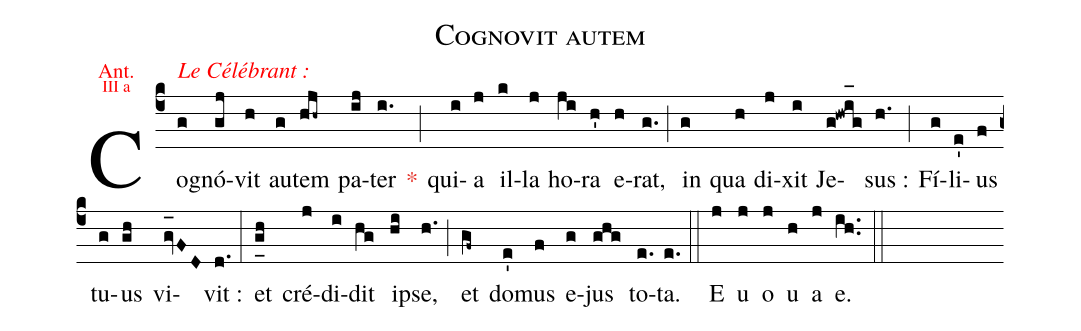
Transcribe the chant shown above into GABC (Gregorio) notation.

name:Cognovit autem;
office-part:Antiphona;
annotation: {\color{red}\footnotesize Ant.};
annotation: {\color{red}\scriptsize III a};
%%
(c4) Co<alt>{\textcolor{red}{Le Célébrant :}}</alt>(g)gnó(gj)vit(h) au(g)tem(hjh~) pa(ij)ter(i.) <c>*</c>(;) qui(i)a(j) il(k)la(j) ho(ji)ra(h') e(h)rat,(g.) (;) in(g) qua(h) di(j)xit(i) Je(g!hwi_[oh:h]g)sus :(h.) (;) Fí(g)li(e')us(f) tu(g)us(gh) vi(gv_[oh:h]FD)vit :(d.) (:) et(g_[uh:l]h) cré(j)di(i)dit(hg) i(hi)pse,(h.) (;) et(gf~) do(e')mus(f) e(g)jus(ghg) to(e.)ta.(e.) (::) <eu>E(j) u(j) o(j) u(h) a(j) e.</eu>(ih..) (::)
